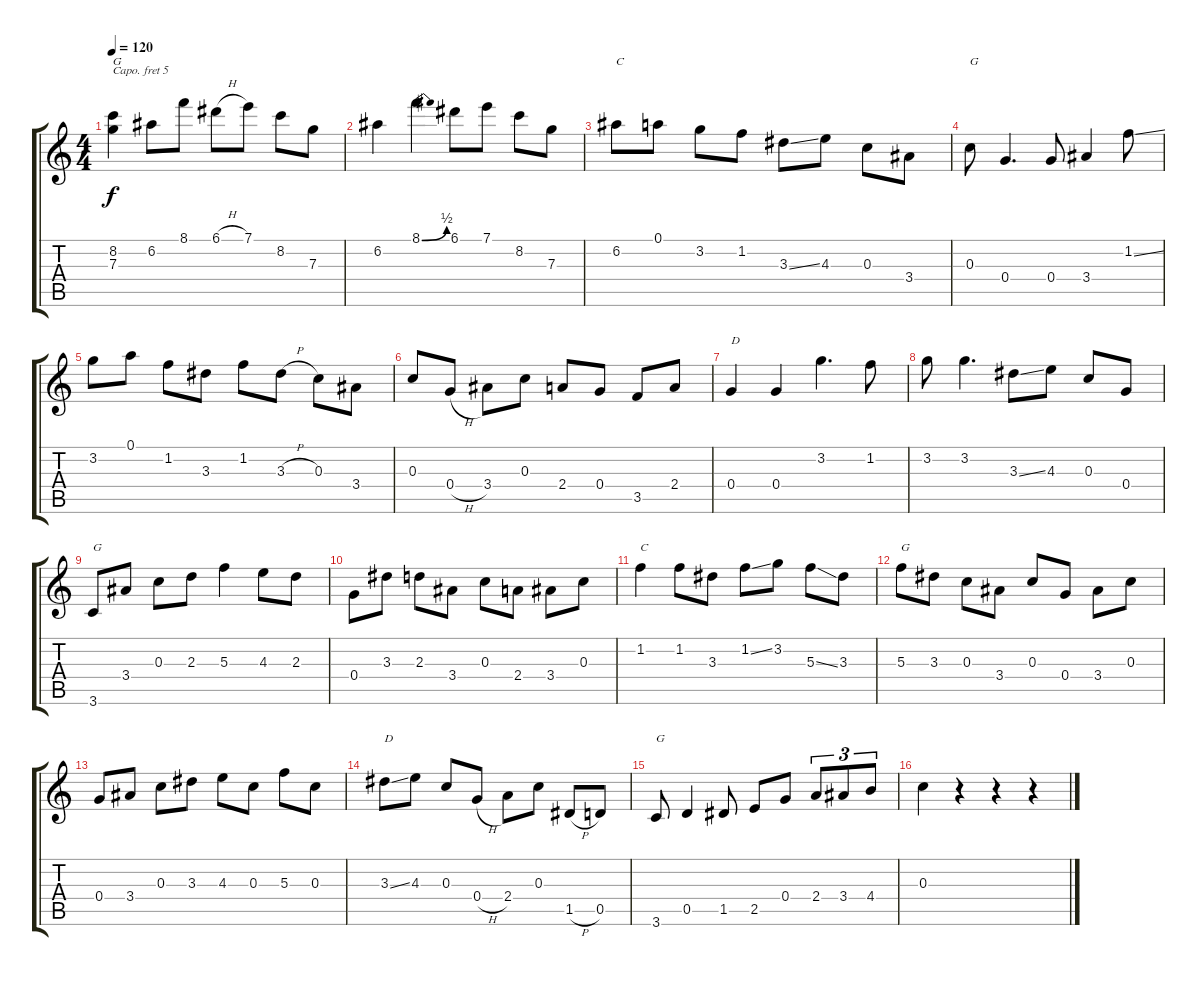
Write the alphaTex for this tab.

\track "" {instrument acousticguitarnylon}
\staff {score tabs}
\capo 5
\tuning (E4 B3 G3 D3 A2 E2) {hide}
\ts (4 4)
\tempo 120
\clef g2
\ks c
(8.2 7.3).4{txt "G" dy f instrument acousticguitarnylon} 6.2.8 8.1.8 6.1{h}.8 7.1.8 8.2.8 7.3.8 |
6.2.4 8.1{be (bend 0 0 60 2)}.4 6.1.8 7.1.8 8.2.8 7.3.8 |
6.2.8{txt "C"} 0.1.8 3.2.8 1.2.8 3.3{ss}.8 4.3.8 0.3.8 3.4.8 |
0.3.8{txt "G"} 0.4.4{d} 0.4.8 3.4.4 1.2{ss}.8 |
3.2.8 0.1.8 1.2.8 3.3.8 1.2.8 3.3{h}.8 0.3.8 3.4.8 |
0.3.8 0.4{h}.8 3.4.8 0.3.8 2.4.8 0.4.8 3.5.8 2.4.8 |
0.4.4{txt "D"} 0.4.4 3.2.4{d} 1.2.8 |
3.2.8 3.2.4{d} 3.3{ss}.8 4.3.8 0.3.8 0.4.8 |
3.6.8{txt "G"} 3.4.8 0.3.8 2.3.8 5.3.4 4.3.8 2.3.8 |
0.4.8 3.3.8 2.3.8 3.4.8 0.3.8 2.4.8 3.4.8 0.3.8 |
1.2.4{txt "C"} 1.2.8 3.3.8 1.2{ss}.8 3.2.8 5.3{ss}.8 3.3.8 |
5.3.8{txt "G"} 3.3.8 0.3.8 3.4.8 0.3.8 0.4.8 3.4.8 0.3.8 |
0.4.8 3.4.8 0.3.8 3.3.8 4.3.8 0.3.8 5.3.8 0.3.8 |
3.3{ss}.8{txt "D"} 4.3.8 0.3.8 0.4{h}.8 2.4.8 0.3.8 1.5{h}.8 0.5.8 |
3.6.8{txt "G"} 0.5.4 1.5.8 2.5.8 0.4.8 2.4.8{tu (3 2)} 3.4.8{tu (3 2)} 4.4.8{tu (3 2)} |
0.3.4 r.4 r.4 r.4
